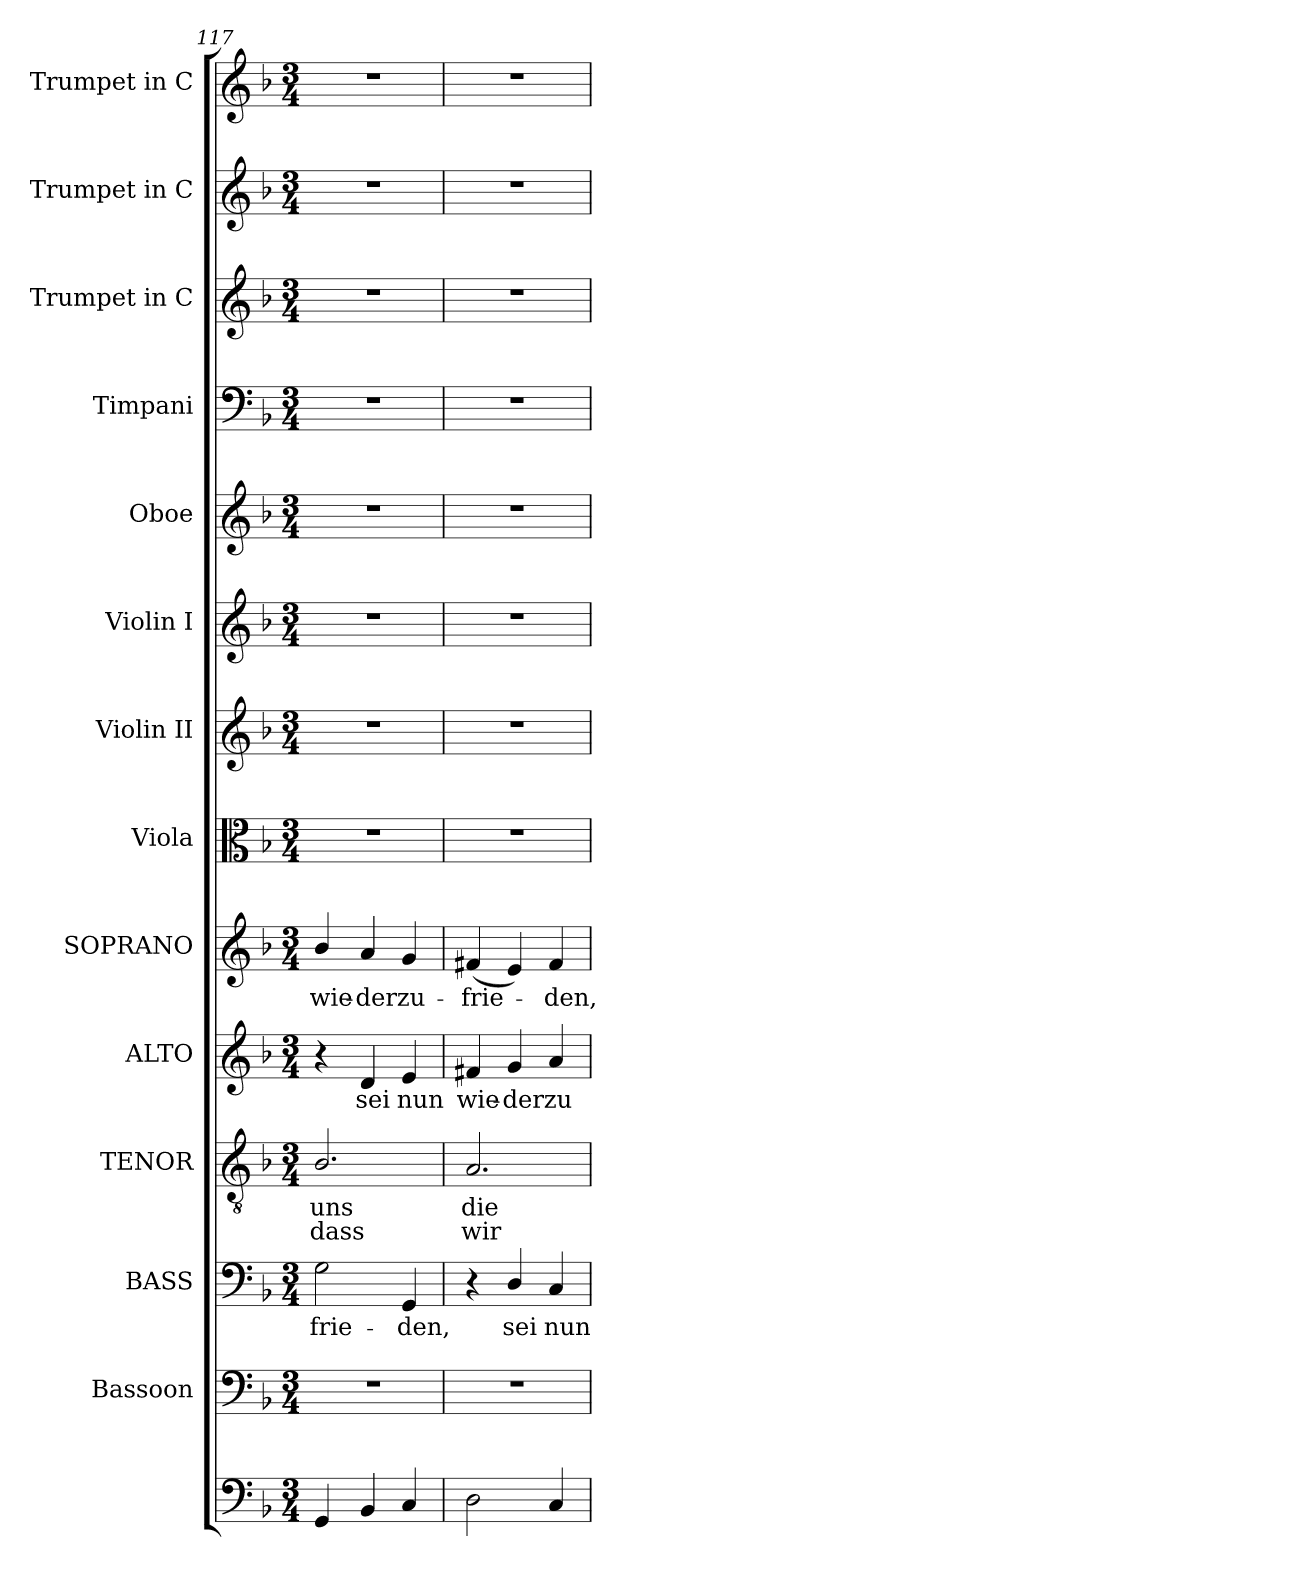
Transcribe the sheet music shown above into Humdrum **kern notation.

**kern	**kern	**kern	**text	**kern	**text	**text	**kern	**text	**kern	**text	**kern	**kern	**kern	**kern	**kern	**kern	**kern	**kern
*part14	*part13	*part12	*part12	*part11	*part11	*part11	*part10	*part10	*part9	*part9	*part8	*part7	*part6	*part5	*part4	*part3	*part2	*part1
*staff14	*staff13	*staff12	*staff12	*staff11	*staff11	*staff11	*staff10	*staff10	*staff9	*staff9	*staff8	*staff7	*staff6	*staff5	*staff4	*staff3	*staff2	*staff1
*	*I"Bassoon	*I"BASS	*	*I"TENOR	*	*	*I"ALTO	*	*I"SOPRANO	*	*I"Viola	*I"Violin II	*I"Violin I	*I"Oboe	*I"Timpani	*I"Trumpet in C	*I"Trumpet in C	*I"Trumpet in C
*	*	*	*	*	*	*	*I'Alto	*	*I'Soprano	*	*I'Viola	*I'Violin II	*I'Violin I	*I'Oboe	*I'Timp.	*	*	*
*clefF4	*clefF4	*clefF4	*	*clefGv2	*	*	*clefG2	*	*clefG2	*	*clefC3	*clefG2	*clefG2	*clefG2	*clefF4	*clefG2	*clefG2	*clefG2
*	*	*	*	*ITrd7c12	*	*	*	*	*	*	*	*	*	*	*	*	*	*
*k[b-]	*k[b-]	*k[b-]	*	*k[b-]	*	*	*k[b-]	*	*k[b-]	*	*k[b-]	*k[b-]	*k[b-]	*k[b-]	*k[b-]	*k[b-]	*k[b-]	*k[b-]
*F:	*F:	*F:	*	*F:	*	*	*F:	*	*F:	*	*F:	*F:	*F:	*F:	*F:	*F:	*F:	*F:
*M3/4	*M3/4	*M3/4	*	*M3/4	*	*	*M3/4	*	*M3/4	*	*M3/4	*M3/4	*M3/4	*M3/4	*M3/4	*M3/4	*M3/4	*M3/4
=117	=117	=117	=117	=117	=117	=117	=117	=117	=117	=117	=117	=117	=117	=117	=117	=117	=117	=117
!	!LO:N:vis=1	!	!	!	!	!	!	!	!	!	!	!	!	!	!	!	!	!
!	!	!	!LO:LY:b:color=#000000	!	!	!	!	!	!	!	!	!	!	!	!	!	!	!
!	!	!	!	!	!LO:LY:b:color=#000000	!LO:LY:b:color=#000000	!	!	!	!	!	!	!	!	!	!	!	!
!	!	!	!	!	!	!	!	!	!	!LO:LY:b:color=#000000	!LO:N:vis=1	!LO:N:vis=1	!LO:N:vis=1	!LO:N:vis=1	!LO:N:vis=1	!LO:N:vis=1	!LO:N:vis=1	!LO:N:vis=1
4GGi/	2.r	2Gi\	-frie-	2.BB-i/	uns	dass	4r	.	4b-i/	wie-	2.r	2.r	2.r	2.r	2.r	2.r	2.r	2.r
!	!	!	!	!	!	!	!	!LO:LY:b:color=#000000	!	!	!	!	!	!	!	!	!	!
!	!	!	!	!	!	!	!	!	!	!LO:LY:b:color=#000000	!	!	!	!	!	!	!	!
4BB-i/	.	.	.	.	.	.	4di/	sei	4ai/	-der	.	.	.	.	.	.	.	.
!	!	!	!LO:LY:b:color=#000000	!	!	!	!	!	!	!	!	!	!	!	!	!	!	!
!	!	!	!	!	!	!	!	!LO:LY:b:color=#000000	!	!	!	!	!	!	!	!	!	!
!	!	!	!	!	!	!	!	!	!	!LO:LY:b:color=#000000	!	!	!	!	!	!	!	!
4Ci/	.	4GGi/	-den,	.	.	.	4ei/	nun	4gi/	zu-	.	.	.	.	.	.	.	.
=118	=118	=118	=118	=118	=118	=118	=118	=118	=118	=118	=118	=118	=118	=118	=118	=118	=118	=118
!	!LO:N:vis=1	!	!	!	!	!	!	!	!	!	!	!	!	!	!	!	!	!
!	!	!	!	!	!LO:LY:b:color=#000000	!LO:LY:b:color=#000000	!	!	!	!	!	!	!	!	!	!	!	!
!	!	!	!	!	!	!	!	!LO:LY:b:color=#000000	!	!	!	!	!	!	!	!	!	!
!	!	!	!	!	!	!	!	!	!	!LO:LY:b:color=#000000	!LO:N:vis=1	!LO:N:vis=1	!LO:N:vis=1	!LO:N:vis=1	!LO:N:vis=1	!LO:N:vis=1	!LO:N:vis=1	!LO:N:vis=1
2Di\	2.r	4r	.	2.AAi/	die	wir	4f#Xi/	wie-	(4f#Xi/	-frie-	2.r	2.r	2.r	2.r	2.r	2.r	2.r	2.r
!	!	!	!LO:LY:b:color=#000000	!	!	!	!	!	!	!	!	!	!	!	!	!	!	!
!	!	!	!	!	!	!	!	!LO:LY:b:color=#000000	!	!	!	!	!	!	!	!	!	!
.	.	4Di/	sei	.	.	.	4gi/	-der	4ei/)	.	.	.	.	.	.	.	.	.
!	!	!	!LO:LY:b:color=#000000	!	!	!	!	!	!	!	!	!	!	!	!	!	!	!
!	!	!	!	!	!	!	!	!LO:LY:b:color=#000000	!	!	!	!	!	!	!	!	!	!
!	!	!	!	!	!	!	!	!	!	!LO:LY:b:color=#000000	!	!	!	!	!	!	!	!
4Ci/	.	4Ci/	nun	.	.	.	4ai/	zu-	4f#i/	-den,	.	.	.	.	.	.	.	.
=	=	=	=	=	=	=	=	=	=	=	=	=	=	=	=	=	=	=
*-	*-	*-	*-	*-	*-	*-	*-	*-	*-	*-	*-	*-	*-	*-	*-	*-	*-	*-
